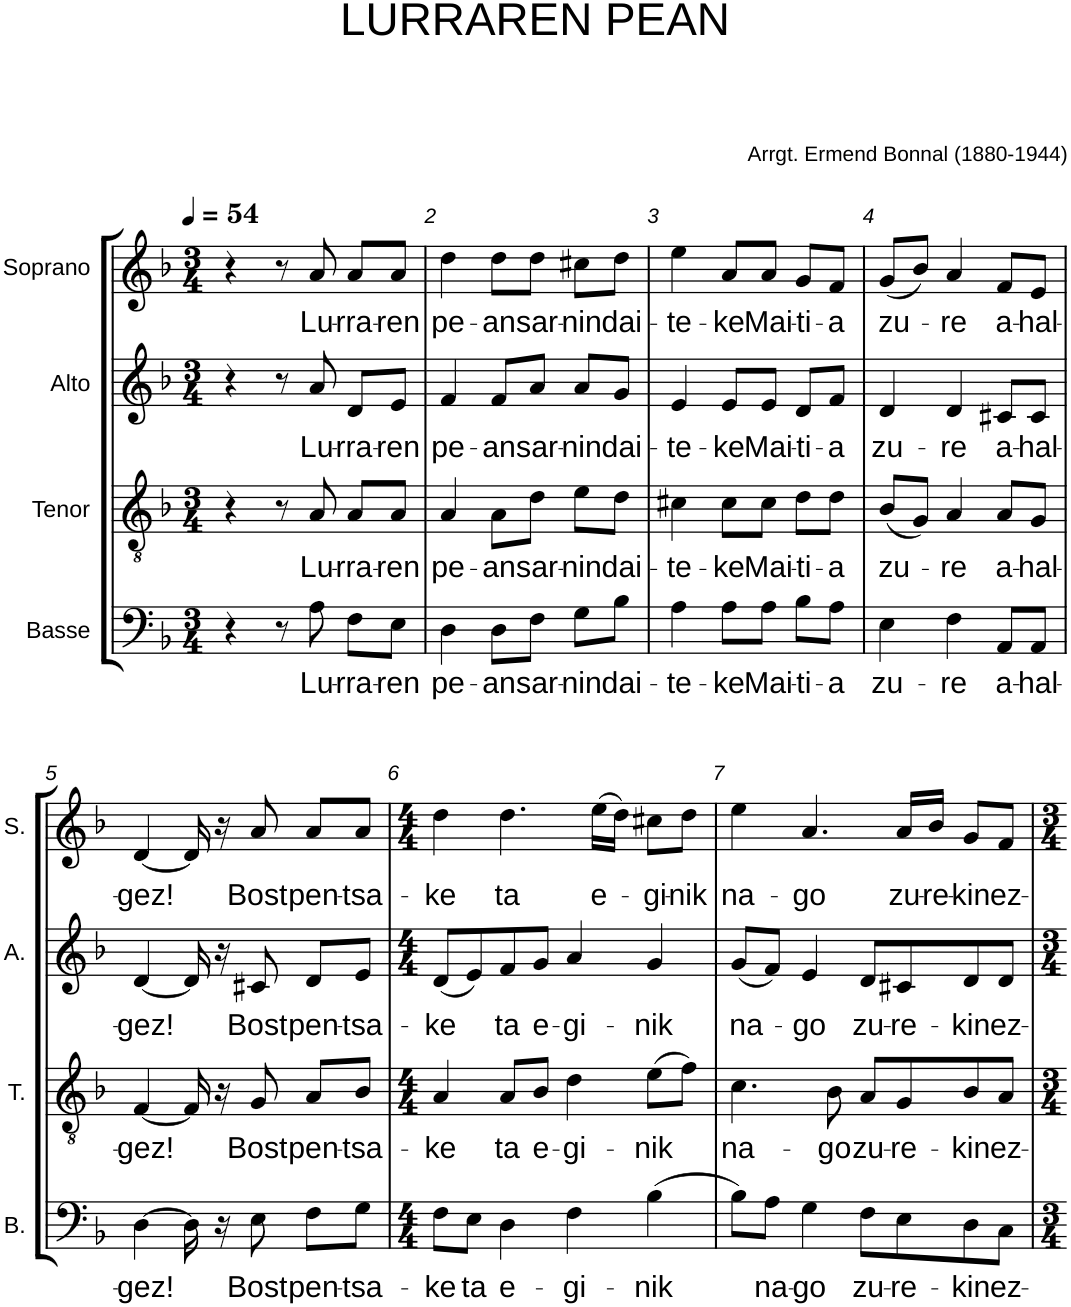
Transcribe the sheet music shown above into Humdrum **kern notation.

**kern	**text	**kern	**text	**kern	**text	**kern	**text
*part4	*part4	*part3	*part3	*part2	*part2	*part1	*part1
*staff4	*staff4	*staff3	*staff3	*staff2	*staff2	*staff1	*staff1
*I"Basse	*	*I"Tenor	*	*I"Alto	*	*I"Soprano	*
*I'B.	*	*I'T.	*	*I'A.	*	*I'S.	*
*clefF4	*	*clefGv2	*	*clefG2	*	*clefG2	*
*k[b-]	*	*k[b-]	*	*k[b-]	*	*k[b-]	*
*M3/4	*	*M3/4	*	*M3/4	*	*M3/4	*
*MM54	*	*MM54	*	*MM54	*	*MM54	*
=1	=1	=1	=1	=1	=1	=1	=1
4r	.	4r	.	4r	.	4r	.
8r	.	8r	.	8r	.	8r	.
!	!LO:LY:b	!	!LO:LY:b	!	!LO:LY:b	!	!LO:LY:b
8A\	Lu-	8A/	Lu-	8a/	Lu-	8a/	Lu-
!	!LO:LY:b	!	!LO:LY:b	!	!LO:LY:b	!	!LO:LY:b
8F\L	-rra-	8A/L	-rra-	8d/L	-rra-	8a/L	-rra-
!	!LO:LY:b	!	!LO:LY:b	!	!LO:LY:b	!	!LO:LY:b
8E\J	-ren	8A/J	-ren	8e/J	-ren	8a/J	-ren
=2	=2	=2	=2	=2	=2	=2	=2
!	!LO:LY:b	!	!LO:LY:b	!	!LO:LY:b	!	!LO:LY:b
4D\	pe-	4A/	pe-	4f/	pe-	4dd\	pe-
!	!LO:LY:b	!	!LO:LY:b	!	!LO:LY:b	!	!LO:LY:b
8D\L	-an	8A\L	-an	8f/L	-an	8dd\L	-an
!	!LO:LY:b	!	!LO:LY:b	!	!LO:LY:b	!	!LO:LY:b
8F\J	sar-	8d\J	sar-	8a/J	sar-	8dd\J	sar-
!	!LO:LY:b	!	!LO:LY:b	!	!LO:LY:b	!	!LO:LY:b
8G\L	-nin	8e\L	-nin	8a/L	-nin	8cc#X\L	-nin
!	!LO:LY:b	!	!LO:LY:b	!	!LO:LY:b	!	!LO:LY:b
8B-\J	dai-	8d\J	dai-	8g/J	dai-	8dd\J	dai-
=3	=3	=3	=3	=3	=3	=3	=3
!	!LO:LY:b	!	!LO:LY:b	!	!LO:LY:b	!	!LO:LY:b
4A\	-te-	4c#X\	-te-	4e/	-te-	4ee\	-te-
!	!LO:LY:b	!	!LO:LY:b	!	!LO:LY:b	!	!LO:LY:b
8A\L	-ke	8c#\L	-ke	8e/L	-ke	8a/L	-ke
!	!LO:LY:b	!	!LO:LY:b	!	!LO:LY:b	!	!LO:LY:b
8A\J	Mai-	8c#\J	Mai-	8e/J	Mai-	8a/J	Mai-
!	!LO:LY:b	!	!LO:LY:b	!	!LO:LY:b	!	!LO:LY:b
8B-\L	-ti-	8d\L	-ti-	8d/L	-ti-	8g/L	-ti-
!	!LO:LY:b	!	!LO:LY:b	!	!LO:LY:b	!	!LO:LY:b
8A\J	-a	8d\J	-a	8f/J	-a	8f/J	-a
=4	=4	=4	=4	=4	=4	=4	=4
!	!LO:LY:b	!	!LO:LY:b	!	!LO:LY:b	!	!LO:LY:b
4E\	zu-	(8B-/L	zu-	4d/	zu-	(8g/L	zu-
.	.	8G/J)	.	.	.	8b-/J)	.
!	!LO:LY:b	!	!LO:LY:b	!	!LO:LY:b	!	!LO:LY:b
4F\	-re	4A/	-re	4d/	-re	4a/	-re
!	!LO:LY:b	!	!LO:LY:b	!	!LO:LY:b	!	!LO:LY:b
8AA/L	a-	8A/L	a-	8c#X/L	a-	8f/L	a-
!	!LO:LY:b	!	!LO:LY:b	!	!LO:LY:b	!	!LO:LY:b
8AA/J	-hal-	8G/J	-hal-	8c#/J	-hal-	8e/J	-hal-
!!LO:LB:g=z
=5	=5	=5	=5	=5	=5	=5	=5
!	!LO:LY:b	!	!LO:LY:b	!	!LO:LY:b	!	!LO:LY:b
[4D\	-gez!	[4F/	-gez!	[4d/	-gez!	[4d/	-gez!
16D\]	.	16F/]	.	16d/]	.	16d/]	.
16r	.	16r	.	16r	.	16r	.
!	!LO:LY:b	!	!LO:LY:b	!	!LO:LY:b	!	!LO:LY:b
8E\	Bost	8G/	Bost	8c#X/	Bost	8a/	Bost
!	!LO:LY:b	!	!LO:LY:b	!	!LO:LY:b	!	!LO:LY:b
8F\L	pen-	8A/L	pen-	8d/L	pen-	8a/L	pen-
!	!LO:LY:b	!	!LO:LY:b	!	!LO:LY:b	!	!LO:LY:b
8G\J	-tsa-	8B-/J	-tsa-	8e/J	-tsa-	8a/J	-tsa-
=6	=6	=6	=6	=6	=6	=6	=6
*M4/4	*	*M4/4	*	*M4/4	*	*M4/4	*
!	!LO:LY:b	!	!LO:LY:b	!	!LO:LY:b	!	!LO:LY:b
8F\L	-ke	4A/	-ke	(8d/L	-ke	4dd\	-ke
!	!LO:LY:b	!	!	!	!	!	!
8E\J	ta	.	.	8e/)	.	.	.
!	!LO:LY:b	!	!LO:LY:b	!	!LO:LY:b	!	!LO:LY:b
4D\	e-	8A/L	ta	8f/	ta	4.dd\	ta
!	!	!	!LO:LY:b	!	!LO:LY:b	!	!
.	.	8B-/J	e-	8g/J	e-	.	.
!	!LO:LY:b	!	!LO:LY:b	!	!LO:LY:b	!	!
4F\	-gi-	4d\	-gi-	4a/	-gi-	.	.
!	!	!	!	!	!	!	!LO:LY:b
.	.	.	.	.	.	(16ee\LL	e-
.	.	.	.	.	.	16dd\JJ)	.
!	!LO:LY:b	!	!LO:LY:b	!	!LO:LY:b	!	!LO:LY:b
(4B-\	-nik	(8e\L	-nik	4g/	-nik	8cc#X\L	-gi-
!	!	!	!	!	!	!	!LO:LY:b
.	.	8f\J)	.	.	.	8dd\J	-nik
=7	=7	=7	=7	=7	=7	=7	=7
!	!	!	!LO:LY:b	!	!LO:LY:b	!	!LO:LY:b
8B-\L)	.	4.c\	na-	(8g/L	na-	4ee\	na-
!	!LO:LY:b	!	!	!	!	!	!
8A\J	na-	.	.	8f/J)	.	.	.
!	!LO:LY:b	!	!	!	!LO:LY:b	!	!LO:LY:b
4G\	-go	.	.	4e/	-go	4.a/	-go
!	!	!	!LO:LY:b	!	!	!	!
.	.	8B-\	-go	.	.	.	.
!	!LO:LY:b	!	!LO:LY:b	!	!LO:LY:b	!	!
8F\L	zu-	8A/L	zu-	8d/L	zu-	.	.
!	!LO:LY:b	!	!LO:LY:b	!	!LO:LY:b	!	!LO:LY:b
8E\	-re-	8G/	-re-	8c#X/	-re-	16a/LL	zu-
!	!	!	!	!	!	!	!LO:LY:b
.	.	.	.	.	.	16b-/JJ	-re-
!	!LO:LY:b	!	!LO:LY:b	!	!LO:LY:b	!	!LO:LY:b
8D\	-kin	8B-/	-kin	8d/	-kin	8g/L	-kin
!	!LO:LY:b	!	!LO:LY:b	!	!LO:LY:b	!	!LO:LY:b
8C\J	ez-	8A/J	ez-	8d/J	ez-	8f/J	ez-
=	=	=	=	=	=	=	=
*-	*-	*-	*-	*-	*-	*-	*-
